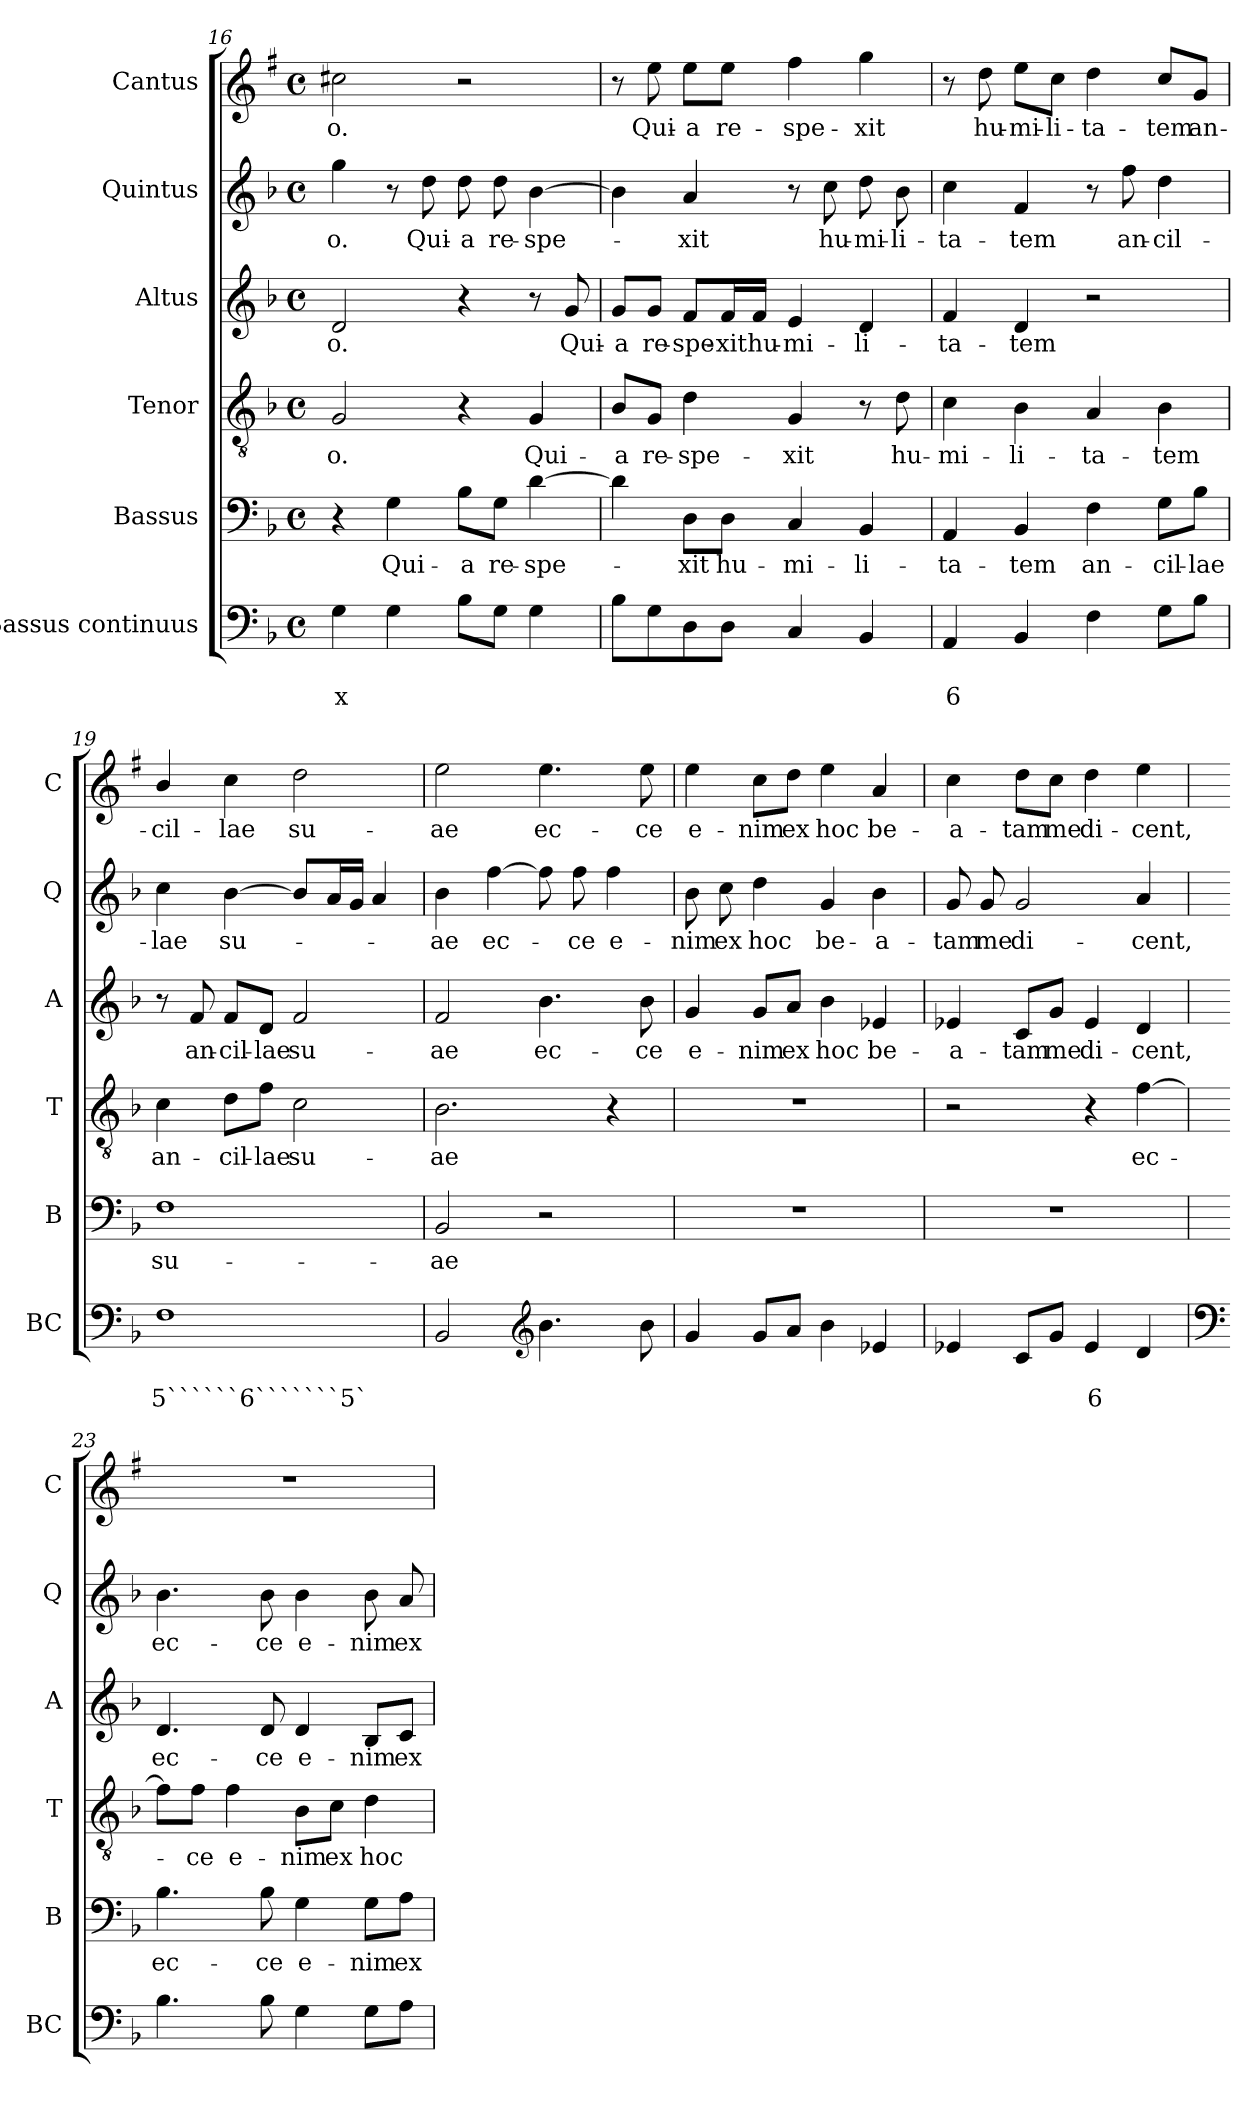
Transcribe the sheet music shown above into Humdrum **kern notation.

**kern	**text	**text	**kern	**text	**kern	**text	**kern	**text	**kern	**text	**kern	**text
*part6	*part6	*part6	*part5	*part5	*part4	*part4	*part3	*part3	*part2	*part2	*part1	*part1
*staff6	*staff6	*staff6	*staff5	*staff5	*staff4	*staff4	*staff3	*staff3	*staff2	*staff2	*staff1	*staff1
*I"Bassus continuus	*	*	*I"Bassus	*	*I"Tenor	*	*I"Altus	*	*I"Quintus	*	*I"Cantus	*
*I'BC	*	*	*I'B	*	*I'T	*	*I'A	*	*I'Q	*	*I'C	*
*clefF4	*	*	*clefF4	*	*clefGv2	*	*clefG2	*	*clefG2	*	*clefG2	*
*	*	*	*	*	*	*	*	*	*	*	*ITrd1c2	*
*k[b-]	*	*	*k[b-]	*	*k[b-]	*	*k[b-]	*	*k[b-]	*	*k[b-]	*
*F:	*	*	*F:	*	*F:	*	*F:	*	*F:	*	*F:	*
*M4/4	*	*	*M4/4	*	*M4/4	*	*M4/4	*	*M4/4	*	*M4/4	*
*met(c)	*	*	*met(c)	*	*met(c)	*	*met(c)	*	*met(c)	*	*met(c)	*
=16	=16	=16	=16	=16	=16	=16	=16	=16	=16	=16	=16	=16
!	!	!LO:LY:b	!	!	!	!LO:LY:b	!	!LO:LY:b	!	!LO:LY:b	!	!LO:LY:b
4G\	.	x	4r	.	2G/	-o.	2d/	-o.	4gg\	-o.	2bn\	-o.
!	!	!	!	!LO:LY:b	!	!	!	!	!	!	!	!
4G\	.	.	4G\	Qui-	.	.	.	.	8r	.	.	.
!	!	!	!	!	!	!	!	!	!	!LO:LY:b	!	!
.	.	.	.	.	.	.	.	.	8dd\	Qui-	.	.
!	!	!	!	!LO:LY:b	!	!	!	!	!	!LO:LY:b	!	!
8B-\L	.	.	8B-\L	-a	4r	.	4r	.	8dd\	-a	2r	.
!	!	!	!	!LO:LY:b	!	!	!	!	!	!LO:LY:b	!	!
8G\J	.	.	8G\J	re-	.	.	.	.	8dd\	re-	.	.
!	!	!	!	!LO:LY:b	!	!LO:LY:b	!	!	!	!LO:LY:b	!	!
4G\	.	.	[4d\	-spe-	4G/	Qui-	8r	.	[4b-\	-spe-	.	.
!	!	!	!	!	!	!	!	!LO:LY:b	!	!	!	!
.	.	.	.	.	.	.	8g/	Qui-	.	.	.	.
=17	=17	=17	=17	=17	=17	=17	=17	=17	=17	=17	=17	=17
!	!	!	!	!	!	!LO:LY:b	!	!LO:LY:b	!	!	!	!
8B-\L	.	.	4d\]	.	8B-/L	-a	8g/L	-a	4b-\]	.	8r	.
!	!	!	!	!	!	!LO:LY:b	!	!LO:LY:b	!	!	!	!LO:LY:b
8G\	.	.	.	.	8G/J	re-	8g/J	re-	.	.	8dd\	Qui-
!	!	!	!	!LO:LY:b	!	!LO:LY:b	!	!LO:LY:b	!	!LO:LY:b	!	!LO:LY:b
8D\	.	.	8D\L	-xit	4d\	-spe-	8f/L	-spe-	4a/	-xit	8dd\L	-a
!	!	!	!	!LO:LY:b	!	!	!	!LO:LY:b	!	!	!	!LO:LY:b
8D\J	.	.	8D\J	hu-	.	.	16f/L	-xit	.	.	8dd\J	re-
!	!	!	!	!	!	!	!	!LO:LY:b	!	!	!	!
.	.	.	.	.	.	.	16f/JJ	hu-	.	.	.	.
!	!	!	!	!LO:LY:b	!	!LO:LY:b	!	!LO:LY:b	!	!	!	!LO:LY:b
4C/	.	.	4C/	-mi-	4G/	-xit	4e/	-mi-	8r	.	4ee\	-spe-
!	!	!	!	!	!	!	!	!	!	!LO:LY:b	!	!
.	.	.	.	.	.	.	.	.	8cc\	hu-	.	.
!	!	!	!	!LO:LY:b	!	!	!	!LO:LY:b	!	!LO:LY:b	!	!LO:LY:b
4BB-/	.	.	4BB-/	-li-	8r	.	4d/	-li-	8dd\	-mi-	4ff\	-xit
!	!	!	!	!	!	!LO:LY:b	!	!	!	!LO:LY:b	!	!
.	.	.	.	.	8d\	hu-	.	.	8b-\	-li-	.	.
!!LO:LB:g=z
=18	=18	=18	=18	=18	=18	=18	=18	=18	=18	=18	=18	=18
!	!	!LO:LY:b	!	!LO:LY:b	!	!LO:LY:b	!	!LO:LY:b	!	!LO:LY:b	!	!
4AA/	.	6	4AA/	-ta-	4c\	-mi-	4f/	-ta-	4cc\	-ta-	8r	.
!	!	!	!	!	!	!	!	!	!	!	!	!LO:LY:b
.	.	.	.	.	.	.	.	.	.	.	8cc\	hu-
!	!	!	!	!LO:LY:b	!	!LO:LY:b	!	!LO:LY:b	!	!LO:LY:b	!	!LO:LY:b
4BB-/	.	.	4BB-/	-tem	4B-\	-li-	4d/	-tem	4f/	-tem	8dd\L	-mi-
!	!	!	!	!	!	!	!	!	!	!	!	!LO:LY:b
.	.	.	.	.	.	.	.	.	.	.	8b-\J	-li-
!	!	!	!	!LO:LY:b	!	!LO:LY:b	!	!	!	!	!	!LO:LY:b
4F\	.	.	4F\	an-	4A/	-ta-	2r	.	8r	.	4cc\	-ta-
!	!	!	!	!	!	!	!	!	!	!LO:LY:b	!	!
.	.	.	.	.	.	.	.	.	8ff\	an-	.	.
!	!	!	!	!LO:LY:b	!	!LO:LY:b	!	!	!	!LO:LY:b	!	!LO:LY:b
8G\L	.	.	8G\L	-cil-	4B-\	-tem	.	.	4dd\	-cil-	8b-/L	-tem
!	!	!	!	!LO:LY:b	!	!	!	!	!	!	!	!LO:LY:b
8B-\J	.	.	8B-\J	-lae	.	.	.	.	.	.	8f/J	an-
=19	=19	=19	=19	=19	=19	=19	=19	=19	=19	=19	=19	=19
!	!	!LO:LY:b	!	!LO:LY:b	!	!LO:LY:b	!	!	!	!LO:LY:b	!	!LO:LY:b
1F	.	5``````6```````5`	1F	su-	4c\	an-	8r	.	4cc\	-lae	4a/	-cil-
!	!	!	!	!	!	!	!	!LO:LY:b	!	!	!	!
.	.	.	.	.	.	.	8f/	an-	.	.	.	.
!	!	!	!	!	!	!LO:LY:b	!	!LO:LY:b	!	!LO:LY:b	!	!LO:LY:b
.	.	.	.	.	8d\L	-cil-	8f/L	-cil-	[4b-\	su-	4b-\	-lae
!	!	!	!	!	!	!LO:LY:b	!	!LO:LY:b	!	!	!	!
.	.	.	.	.	8f\J	-lae	8d/J	-lae	.	.	.	.
!	!	!	!	!	!	!LO:LY:b	!	!LO:LY:b	!	!	!	!LO:LY:b
.	.	.	.	.	2c\	su-	2f/	su-	8b-/L]	.	2cc\	su-
.	.	.	.	.	.	.	.	.	16a/L	.	.	.
.	.	.	.	.	.	.	.	.	16g/JJ	.	.	.
.	.	.	.	.	.	.	.	.	4a/	.	.	.
=20	=20	=20	=20	=20	=20	=20	=20	=20	=20	=20	=20	=20
!	!	!	!	!LO:LY:b	!	!LO:LY:b	!	!LO:LY:b	!	!LO:LY:b	!	!LO:LY:b
2BB-/	.	.	2BB-/	-ae	2.B-\	-ae	2f/	-ae	4b-\	-ae	2dd\	-ae
!	!	!	!	!	!	!	!	!	!	!LO:LY:b	!	!
.	.	.	.	.	.	.	.	.	[4ff\	ec-	.	.
*clefG2	*	*	*	*	*	*	*	*	*	*	*	*
!	!	!	!	!	!	!	!	!LO:LY:b	!	!	!	!LO:LY:b
4.b-\	.	.	2r	.	.	.	4.b-\	ec-	8ff\]	.	4.dd\	ec-
!	!	!	!	!	!	!	!	!	!	!LO:LY:b	!	!
.	.	.	.	.	.	.	.	.	8ff\	-ce	.	.
!	!	!	!	!	!	!	!	!	!	!LO:LY:b	!	!
.	.	.	.	.	4r	.	.	.	4ff\	e-	.	.
!	!	!	!	!	!	!	!	!LO:LY:b	!	!	!	!LO:LY:b
8b-\	.	.	.	.	.	.	8b-\	-ce	.	.	8dd\	-ce
=21	=21	=21	=21	=21	=21	=21	=21	=21	=21	=21	=21	=21
!	!	!	!	!	!	!	!	!LO:LY:b	!	!LO:LY:b	!	!LO:LY:b
4g/	.	.	1r	.	1r	.	4g/	e-	8b-\	-nim	4dd\	e-
!	!	!	!	!	!	!	!	!	!	!LO:LY:b	!	!
.	.	.	.	.	.	.	.	.	8cc\	ex	.	.
!	!	!	!	!	!	!	!	!LO:LY:b	!	!LO:LY:b	!	!LO:LY:b
8g/L	.	.	.	.	.	.	8g/L	-nim	4dd\	hoc	8b-\L	-nim
!	!	!	!	!	!	!	!	!LO:LY:b	!	!	!	!LO:LY:b
8a/J	.	.	.	.	.	.	8a/J	ex	.	.	8cc\J	ex
!	!	!	!	!	!	!	!	!LO:LY:b	!	!LO:LY:b	!	!LO:LY:b
4b-\	.	.	.	.	.	.	4b-\	hoc	4g/	be-	4dd\	hoc
!	!	!	!	!	!	!	!	!LO:LY:b	!	!LO:LY:b	!	!LO:LY:b
4e-X/	.	.	.	.	.	.	4e-X/	be-	4b-\	-a-	4g/	be-
=22	=22	=22	=22	=22	=22	=22	=22	=22	=22	=22	=22	=22
!	!	!	!	!	!	!	!	!LO:LY:b	!	!LO:LY:b	!	!LO:LY:b
4e-X/	.	.	1r	.	2r	.	4e-X/	-a-	8g/	-tam	4b-\	-a-
!	!	!	!	!	!	!	!	!	!	!LO:LY:b	!	!
.	.	.	.	.	.	.	.	.	8g/	me	.	.
!	!	!	!	!	!	!	!	!LO:LY:b	!	!LO:LY:b	!	!LO:LY:b
8c/L	.	.	.	.	.	.	8c/L	-tam	2g/	di-	8cc\L	-tam
!	!	!	!	!	!	!	!	!LO:LY:b	!	!	!	!LO:LY:b
8g/J	.	.	.	.	.	.	8g/J	me	.	.	8b-\J	me
!	!	!LO:LY:b	!	!	!	!	!	!LO:LY:b	!	!	!	!LO:LY:b
4e-/	.	6	.	.	4r	.	4e-/	di-	.	.	4cc\	di-
!	!	!	!	!	!	!LO:LY:b	!	!LO:LY:b	!	!LO:LY:b	!	!LO:LY:b
4d/	.	.	.	.	[4f\	ec-	4d/	-cent,	4a/	-cent,	4dd\	-cent,
!!LO:PB:g=z
=23	=23	=23	=23	=23	=23	=23	=23	=23	=23	=23	=23	=23
*clefF4	*	*	*	*	*	*	*	*	*	*	*	*
!	!	!	!	!LO:LY:b	!	!	!	!LO:LY:b	!	!LO:LY:b	!	!
4.B-\	.	.	4.B-\	ec-	8f\L]	.	4.d/	ec-	4.b-\	ec-	1r	.
!	!	!	!	!	!	!LO:LY:b	!	!	!	!	!	!
.	.	.	.	.	8f\J	-ce	.	.	.	.	.	.
!	!	!	!	!	!	!LO:LY:b	!	!	!	!	!	!
.	.	.	.	.	4f\	e-	.	.	.	.	.	.
!	!	!	!	!LO:LY:b	!	!	!	!LO:LY:b	!	!LO:LY:b	!	!
8B-\	.	.	8B-\	-ce	.	.	8d/	-ce	8b-\	-ce	.	.
!	!	!	!	!LO:LY:b	!	!LO:LY:b	!	!LO:LY:b	!	!LO:LY:b	!	!
4G\	.	.	4G\	e-	8B-\L	-nim	4d/	e-	4b-\	e-	.	.
!	!	!	!	!	!	!LO:LY:b	!	!	!	!	!	!
.	.	.	.	.	8c\J	ex	.	.	.	.	.	.
!	!	!	!	!LO:LY:b	!	!LO:LY:b	!	!LO:LY:b	!	!LO:LY:b	!	!
8G\L	.	.	8G\L	-nim	4d\	hoc	8B-/L	-nim	8b-\	-nim	.	.
!	!	!	!	!LO:LY:b	!	!	!	!LO:LY:b	!	!LO:LY:b	!	!
8A\J	.	.	8A\J	ex	.	.	8c/J	ex	8a/	ex	.	.
=	=	=	=	=	=	=	=	=	=	=	=	=
*-	*-	*-	*-	*-	*-	*-	*-	*-	*-	*-	*-	*-
